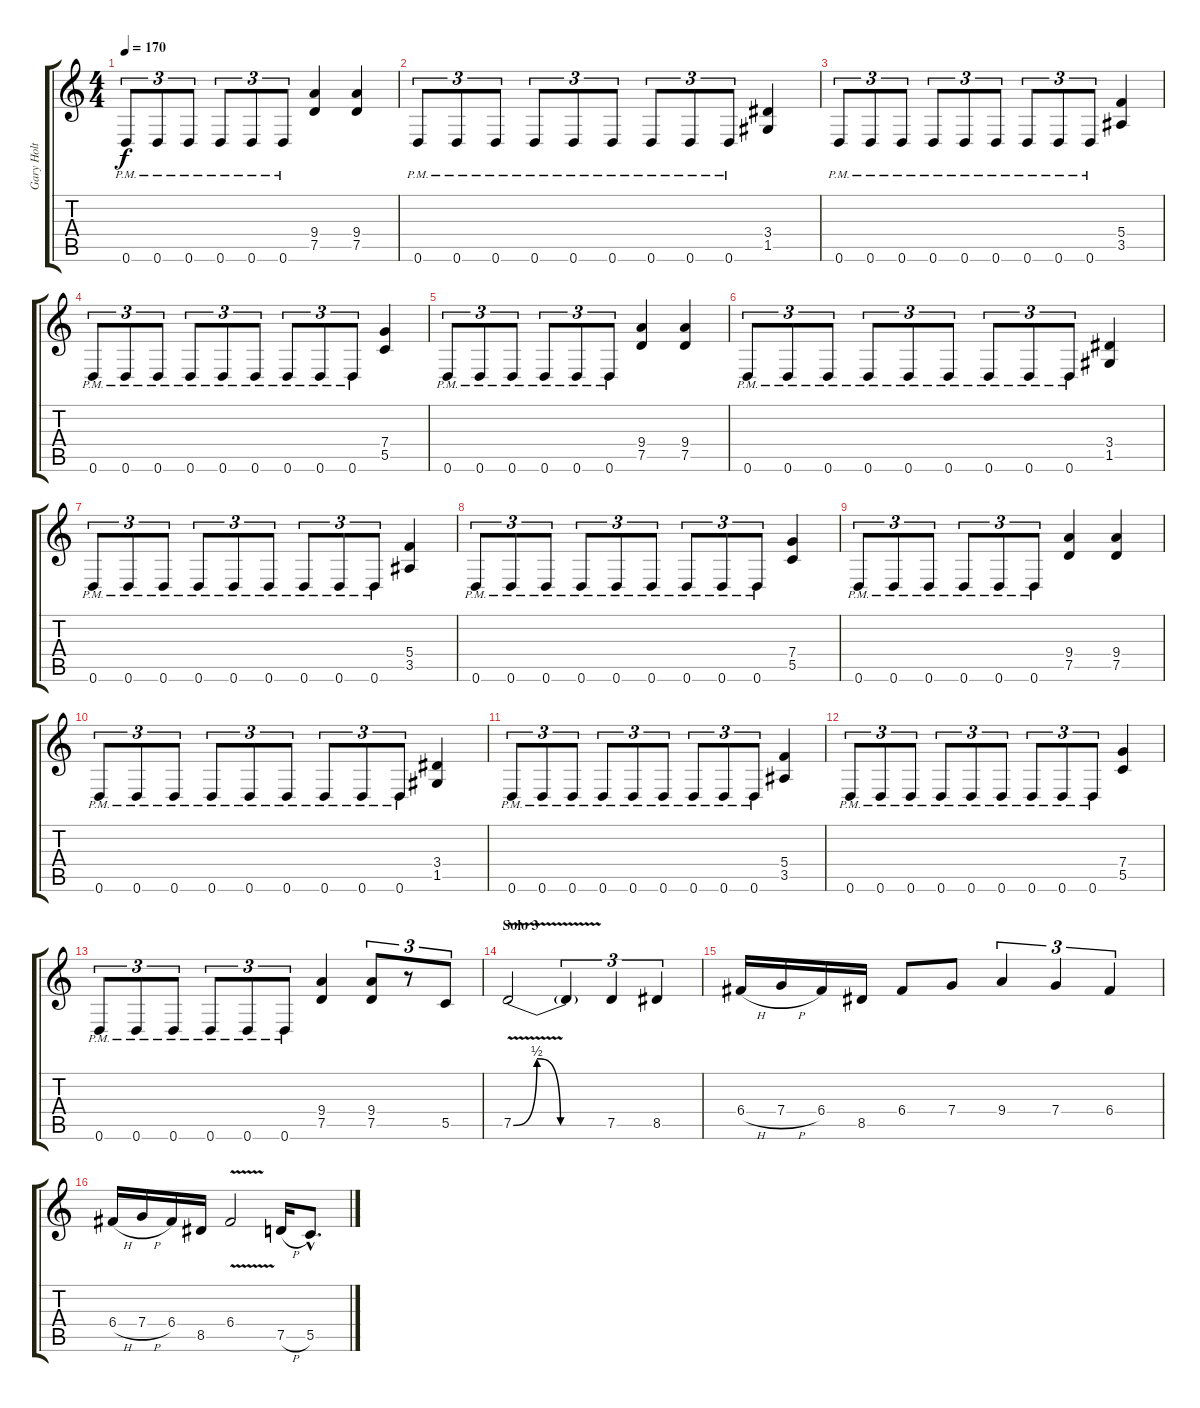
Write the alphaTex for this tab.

\track ("Gary Holt" "Gary Holt") {instrument distortionguitar}
\staff {score tabs}
\tuning (D4 A3 F3 C3 G2 D2) {hide}
\ts (4 4)
\tempo 170
\clef g2
\ks c
0.6{pm}.8{tu (3 2) dy f} 0.6{pm}.8{tu (3 2)} 0.6{pm}.8{tu (3 2)} 0.6{pm}.8{tu (3 2)} 0.6{pm}.8{tu (3 2)} 0.6{pm}.8{tu (3 2)} (9.4 7.5).4 (9.4 7.5).4 |
0.6{pm}.8{tu (3 2)} 0.6{pm}.8{tu (3 2)} 0.6{pm}.8{tu (3 2)} 0.6{pm}.8{tu (3 2)} 0.6{pm}.8{tu (3 2)} 0.6{pm}.8{tu (3 2)} 0.6{pm}.8{tu (3 2)} 0.6{pm}.8{tu (3 2)} 0.6{pm}.8{tu (3 2)} (3.4 1.5).4 |
0.6{pm}.8{tu (3 2)} 0.6{pm}.8{tu (3 2)} 0.6{pm}.8{tu (3 2)} 0.6{pm}.8{tu (3 2)} 0.6{pm}.8{tu (3 2)} 0.6{pm}.8{tu (3 2)} 0.6{pm}.8{tu (3 2)} 0.6{pm}.8{tu (3 2)} 0.6{pm}.8{tu (3 2)} (5.4 3.5).4 |
0.6{pm}.8{tu (3 2)} 0.6{pm}.8{tu (3 2)} 0.6{pm}.8{tu (3 2)} 0.6{pm}.8{tu (3 2)} 0.6{pm}.8{tu (3 2)} 0.6{pm}.8{tu (3 2)} 0.6{pm}.8{tu (3 2)} 0.6{pm}.8{tu (3 2)} 0.6{pm}.8{tu (3 2)} (7.4 5.5).4 |
0.6{pm}.8{tu (3 2)} 0.6{pm}.8{tu (3 2)} 0.6{pm}.8{tu (3 2)} 0.6{pm}.8{tu (3 2)} 0.6{pm}.8{tu (3 2)} 0.6{pm}.8{tu (3 2)} (9.4 7.5).4 (9.4 7.5).4 |
0.6{pm}.8{tu (3 2)} 0.6{pm}.8{tu (3 2)} 0.6{pm}.8{tu (3 2)} 0.6{pm}.8{tu (3 2)} 0.6{pm}.8{tu (3 2)} 0.6{pm}.8{tu (3 2)} 0.6{pm}.8{tu (3 2)} 0.6{pm}.8{tu (3 2)} 0.6{pm}.8{tu (3 2)} (3.4 1.5).4 |
0.6{pm}.8{tu (3 2)} 0.6{pm}.8{tu (3 2)} 0.6{pm}.8{tu (3 2)} 0.6{pm}.8{tu (3 2)} 0.6{pm}.8{tu (3 2)} 0.6{pm}.8{tu (3 2)} 0.6{pm}.8{tu (3 2)} 0.6{pm}.8{tu (3 2)} 0.6{pm}.8{tu (3 2)} (5.4 3.5).4 |
0.6{pm}.8{tu (3 2)} 0.6{pm}.8{tu (3 2)} 0.6{pm}.8{tu (3 2)} 0.6{pm}.8{tu (3 2)} 0.6{pm}.8{tu (3 2)} 0.6{pm}.8{tu (3 2)} 0.6{pm}.8{tu (3 2)} 0.6{pm}.8{tu (3 2)} 0.6{pm}.8{tu (3 2)} (7.4 5.5).4 |
0.6{pm}.8{tu (3 2)} 0.6{pm}.8{tu (3 2)} 0.6{pm}.8{tu (3 2)} 0.6{pm}.8{tu (3 2)} 0.6{pm}.8{tu (3 2)} 0.6{pm}.8{tu (3 2)} (9.4 7.5).4 (9.4 7.5).4 |
0.6{pm}.8{tu (3 2)} 0.6{pm}.8{tu (3 2)} 0.6{pm}.8{tu (3 2)} 0.6{pm}.8{tu (3 2)} 0.6{pm}.8{tu (3 2)} 0.6{pm}.8{tu (3 2)} 0.6{pm}.8{tu (3 2)} 0.6{pm}.8{tu (3 2)} 0.6{pm}.8{tu (3 2)} (3.4 1.5).4 |
0.6{pm}.8{tu (3 2)} 0.6{pm}.8{tu (3 2)} 0.6{pm}.8{tu (3 2)} 0.6{pm}.8{tu (3 2)} 0.6{pm}.8{tu (3 2)} 0.6{pm}.8{tu (3 2)} 0.6{pm}.8{tu (3 2)} 0.6{pm}.8{tu (3 2)} 0.6{pm}.8{tu (3 2)} (5.4 3.5).4 |
0.6{pm}.8{tu (3 2)} 0.6{pm}.8{tu (3 2)} 0.6{pm}.8{tu (3 2)} 0.6{pm}.8{tu (3 2)} 0.6{pm}.8{tu (3 2)} 0.6{pm}.8{tu (3 2)} 0.6{pm}.8{tu (3 2)} 0.6{pm}.8{tu (3 2)} 0.6{pm}.8{tu (3 2)} (7.4 5.5).4 |
0.6{pm}.8{tu (3 2)} 0.6{pm}.8{tu (3 2)} 0.6{pm}.8{tu (3 2)} 0.6{pm}.8{tu (3 2)} 0.6{pm}.8{tu (3 2)} 0.6{pm}.8{tu (3 2)} (9.4 7.5).4 (9.4 7.5).8{tu (3 2)} r.8{tu (3 2)} 5.5.8{tu (3 2)} |
\section ("" "Solo 3")
7.5{be (custom 0 0 15 2 30 0 45 0 60 0) v}.2 7.5{t}.4{tu (3 2)} 7.5.4{tu (3 2)} 8.5.4{tu (3 2)} |
6.4{h}.16 7.4{h}.16 6.4.16 8.5.16 6.4.8 7.4.8 9.4.4{tu (3 2)} 7.4.4{tu (3 2)} 6.4.4{tu (3 2)} |
6.4{h}.16 7.4{h}.16 6.4.16 8.5.16 6.4{v}.2 7.5{h}.16 5.5{hac}.8{d}
